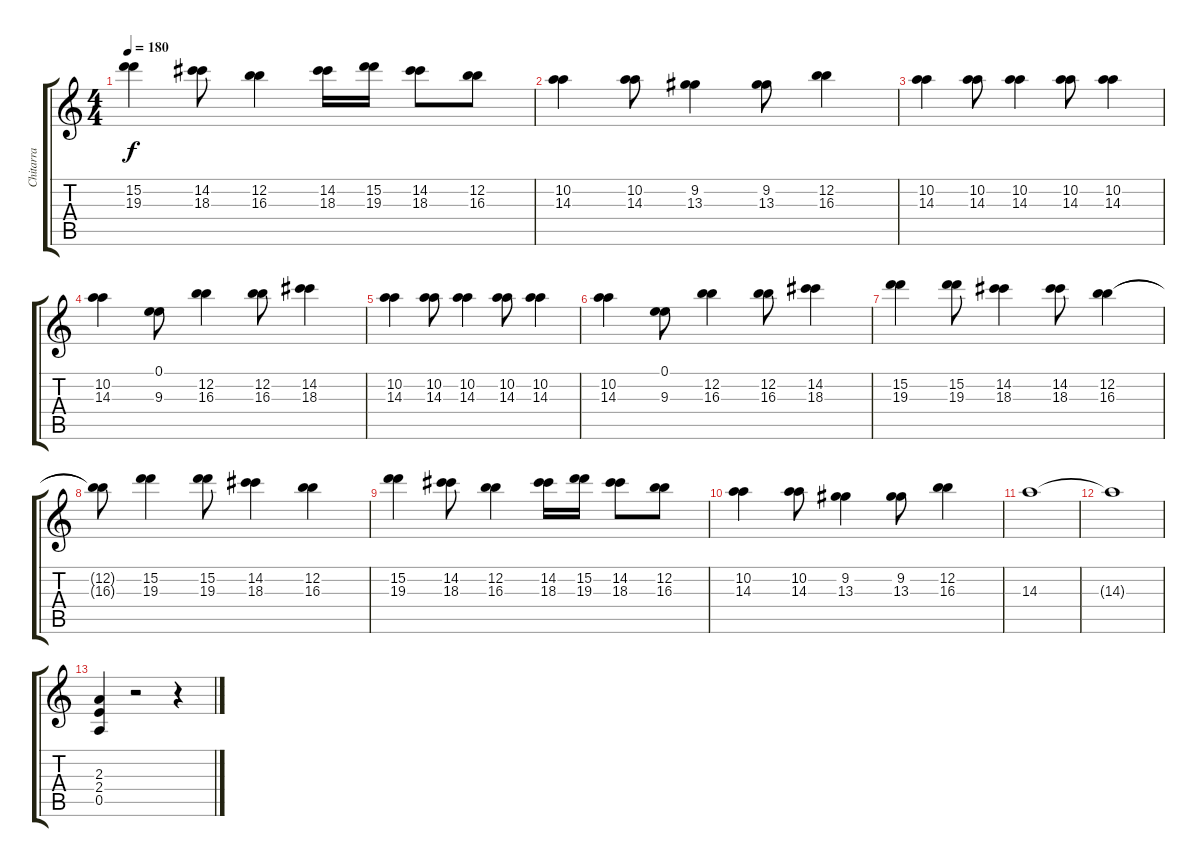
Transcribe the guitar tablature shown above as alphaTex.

\track ("Chitarra" "Chitarra") {instrument distortionguitar}
\staff {score tabs}
\tuning (E4 B3 G3 D3 A2 E2) {hide}
\ts (4 4)
\tempo 180
\clef g2
\ks c
(15.2 19.3).4{dy f} (14.2 18.3).8 (12.2 16.3).4 (14.2 18.3).16 (15.2 19.3).16 (14.2 18.3).8 (12.2 16.3).8 |
(10.2 14.3).4 (10.2 14.3).8 (9.2 13.3).4 (9.2 13.3).8 (12.2 16.3).4 |
(10.2 14.3).4 (10.2 14.3).8 (10.2 14.3).4 (10.2 14.3).8 (10.2 14.3).4 |
(10.2 14.3).4 (0.1 9.3).8 (12.2 16.3).4 (12.2 16.3).8 (14.2 18.3).4 |
(10.2 14.3).4 (10.2 14.3).8 (10.2 14.3).4 (10.2 14.3).8 (10.2 14.3).4 |
(10.2 14.3).4 (0.1 9.3).8 (12.2 16.3).4 (12.2 16.3).8 (14.2 18.3).4 |
(15.2 19.3).4 (15.2 19.3).8 (14.2 18.3).4 (14.2 18.3).8 (12.2 16.3).4 |
(12.2{t} 16.3{t}).8 (15.2 19.3).4 (15.2 19.3).8 (14.2 18.3).4 (12.2 16.3).4 |
(15.2 19.3).4 (14.2 18.3).8 (12.2 16.3).4 (14.2 18.3).16 (15.2 19.3).16 (14.2 18.3).8 (12.2 16.3).8 |
(10.2 14.3).4 (10.2 14.3).8 (9.2 13.3).4 (9.2 13.3).8 (12.2 16.3).4 |
14.3.1 |
14.3{t}.1 |
(2.3 2.4 0.5).4 r.2 r.4
